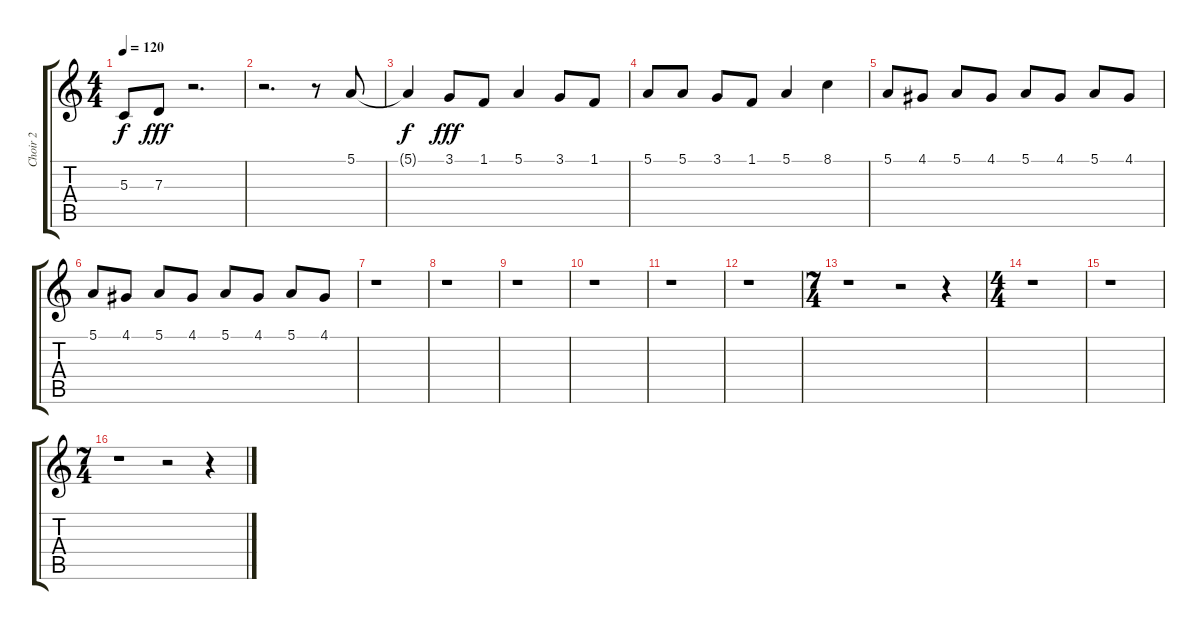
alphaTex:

\track ("Choir 2" "Choir 2") {instrument choiraahs}
\staff {score tabs}
\tuning (E4 B3 G3 D3 A2 E2) {hide}
\ts (4 4)
\tempo 120
\clef g2
\ks c
5.3{t}.8{dy f} 7.3.8{dy fff} r.2{d} |
r.2{d} r.8 5.1.8{volume 11} |
5.1{t}.4{dy f} 3.1.8{dy fff} 1.1.8 5.1.4 3.1.8 1.1.8 |
5.1.8 5.1.8 3.1.8 1.1.8 5.1.4 8.1.4 |
5.1.8 4.1.8 5.1.8 4.1.8 5.1.8 4.1.8 5.1.8 4.1.8 |
5.1.8{volume 11} 4.1.8{volume 11} 5.1.8{volume 10} 4.1.8{volume 10} 5.1.8{volume 9} 4.1.8{volume 8} 5.1.8{volume 7} 4.1.8{volume 7} |
r.1 |
r.1 |
r.1 |
r.1 |
r.1 |
r.1 |
\ts (7 4)
r.1 r.2 r.4 |
\ts (4 4)
r.1 |
r.1 |
\ts (7 4)
r.1 r.2 r.4
